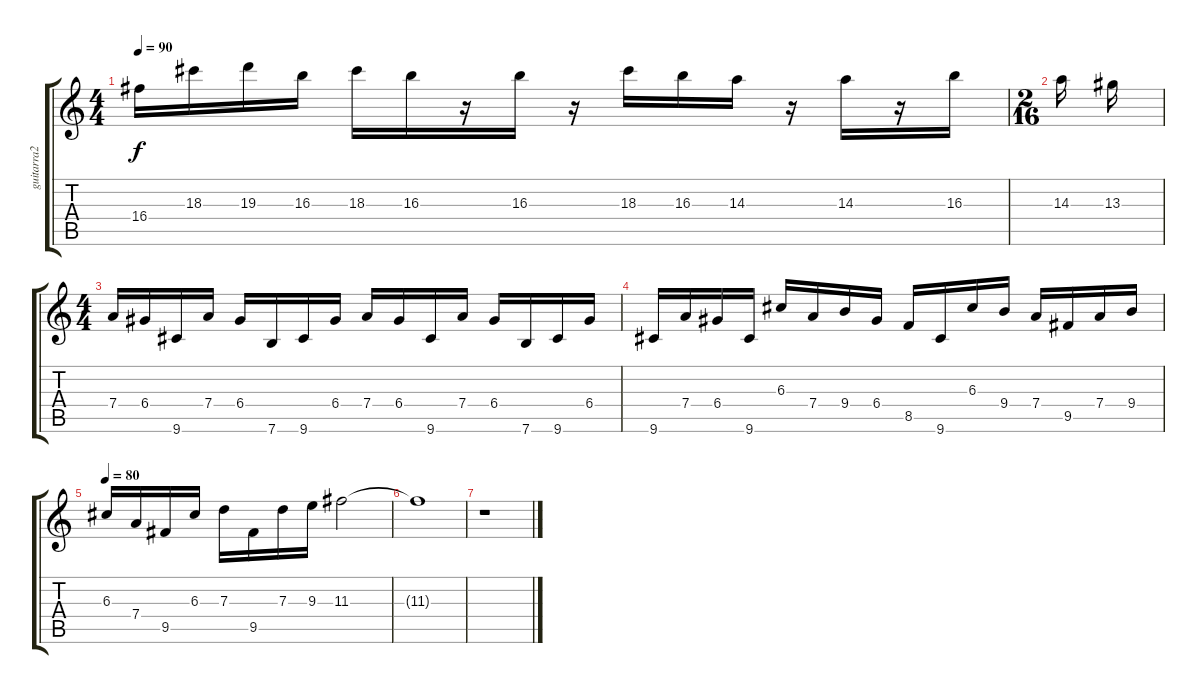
\track ("guitarra2" "guitarra2") {instrument distortionguitar}
\staff {score tabs}
\tuning (E4 B3 G3 D3 A2 E2) {hide}
\ts (4 4)
\tempo 90
\clef g2
\ks c
16.4.16{dy f} 18.3.16 19.3.16 16.3.16 18.3.16 16.3.16 r.16 16.3.16 r.16 18.3.16 16.3.16 14.3.16 r.16 14.3.16 r.16 16.3.16 |
\ts (2 16)
14.3.16 13.3.16 |
\ts (4 4)
7.4.16 6.4.16 9.6.16 7.4.16 6.4.16 7.6.16 9.6.16 6.4.16 7.4.16 6.4.16 9.6.16 7.4.16 6.4.16 7.6.16 9.6.16 6.4.16 |
9.6.16 7.4.16 6.4.16 9.6.16 6.3.16 7.4.16 9.4.16 6.4.16 8.5.16 9.6.16 6.3.16 9.4.16 7.4.16 9.5.16 7.4.16 9.4.16 |
\tempo 80
6.3.16 7.4.16 9.5.16 6.3.16 7.3.16 9.5.16 7.3.16 9.3.16 11.3.2 |
11.3{t}.1 |
r.1
